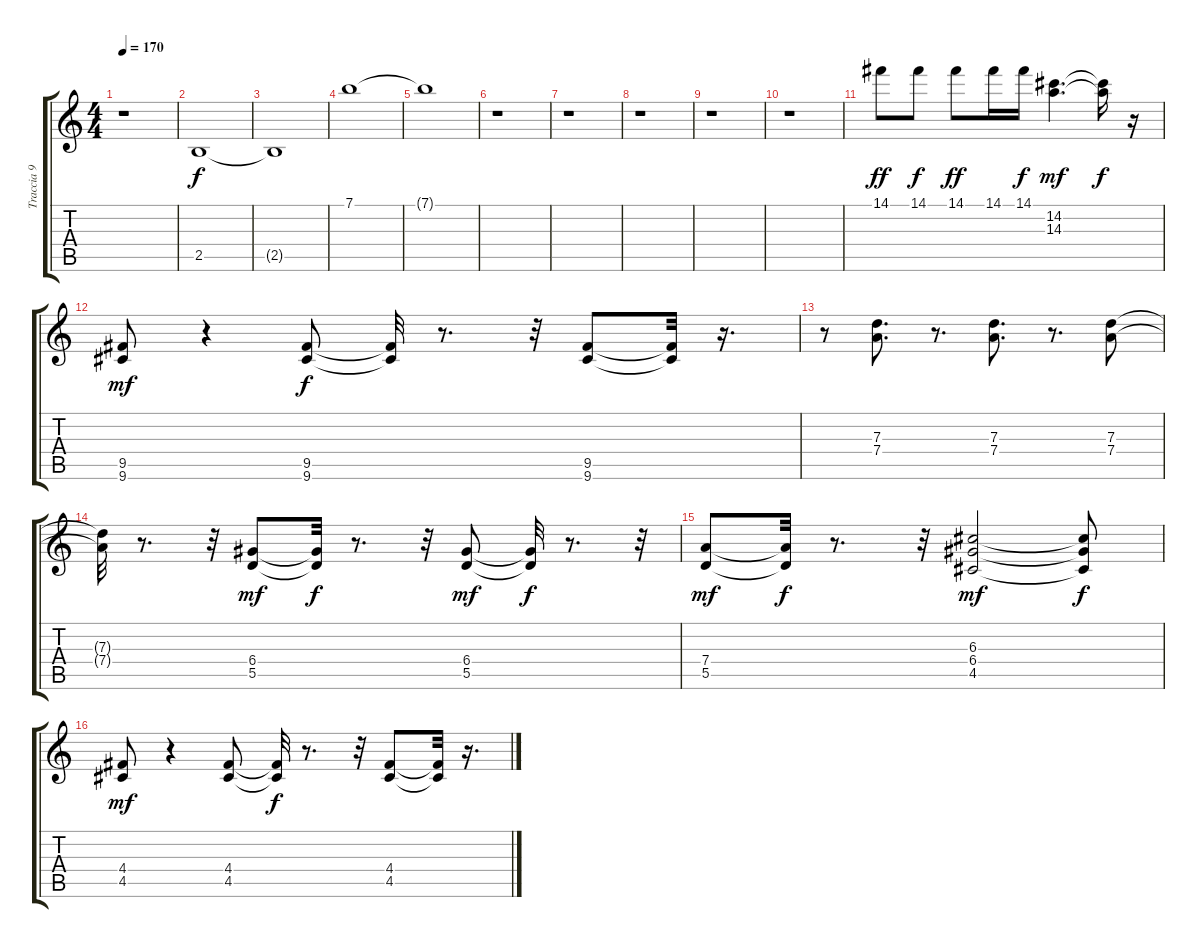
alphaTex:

\track ("Traccia 9" "Traccia 9") {instrument overdrivenguitar}
\staff {score tabs}
\tuning (E4 B3 G3 D3 A2 E2) {hide}
\ts (4 4)
\tempo 170
\clef g2
\ks c
r.1{dy f} |
2.5.1 |
2.5{t}.1 |
7.1.1 |
7.1{t}.1 |
r.1 |
r.1 |
r.1 |
r.1 |
r.1 |
14.1.8{dy ff} 14.1.8{dy f} 14.1.8{dy ff} 14.1.16 14.1.16{dy f} (14.2 14.3).4{d dy mf} (14.2{t} 14.3{t}).16{dy f} r.16 |
(9.5 9.6).8{dy mf} r.4 (9.5 9.6).8{dy f} (9.5{t} 9.6{t}).32 r.8{d} r.32 (9.5 9.6).8 (9.5{t} 9.6{t}).32 r.16{d} |
r.8 (7.3 7.4).8{d} r.8{d} (7.3 7.4).8{d} r.8{d} (7.3 7.4).8 |
(7.3{t} 7.4{t}).32 r.8{d} r.32 (6.4 5.5).8{dy mf} (6.4{t} 5.5{t}).32{dy f} r.8{d} r.32 (6.4 5.5).8{dy mf} (6.4{t} 5.5{t}).32{dy f} r.8{d} r.32 |
(7.4 5.5).8{dy mf} (7.4{t} 5.5{t}).32{dy f} r.8{d} r.32 (6.3 6.4 4.5).2{dy mf} (6.3{t} 6.4{t} 4.5{t}).8{dy f} |
(4.4 4.5).8{dy mf} r.4 (4.4 4.5).8 (4.4{t} 4.5{t}).32{dy f} r.8{d} r.32 (4.4 4.5).8 (4.4{t} 4.5{t}).32 r.16{d}
